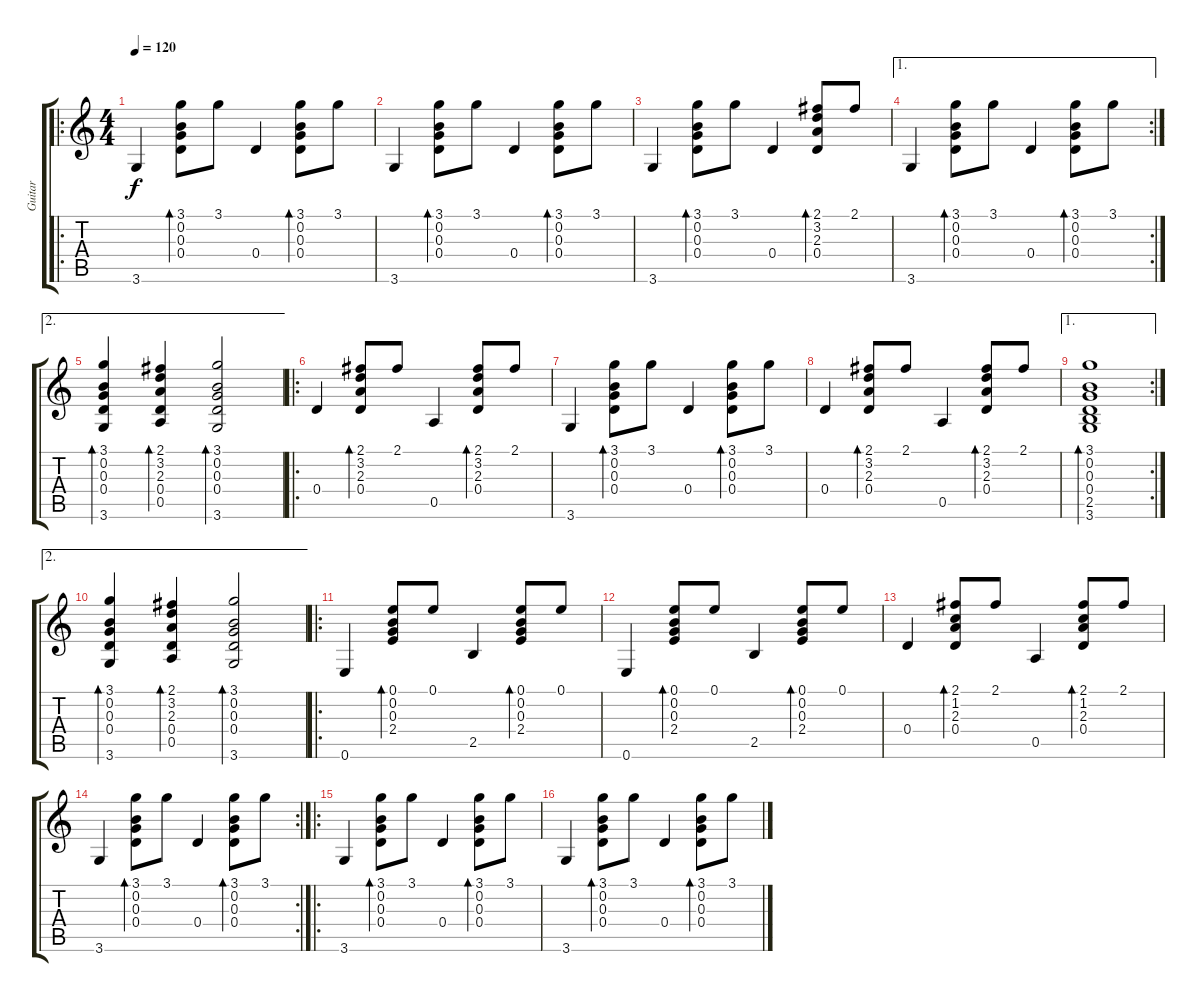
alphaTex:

\track ("Guitar" "Guitar") {instrument acousticguitarnylon}
\staff {score tabs}
\tuning (E4 B3 G3 D3 A2 E2) {hide}
\ro
\ts (4 4)
\tempo 120
\clef g2
\ks c
3.6.4{dy f instrument acousticguitarnylon} (3.1 0.2 0.3 0.4).8{bd 60} 3.1.8 0.4.4 (3.1 0.2 0.3 0.4).8{bd 60} 3.1.8 |
3.6.4 (3.1 0.2 0.3 0.4).8{bd 60} 3.1.8 0.4.4 (3.1 0.2 0.3 0.4).8{bd 60} 3.1.8 |
3.6.4 (3.1 0.2 0.3 0.4).8{bd 60} 3.1.8 0.4.4 (2.1 3.2 2.3 0.4).8{bd 60} 2.1.8 |
\ae 1
\rc 2
3.6.4 (3.1 0.2 0.3 0.4).8{bd 60} 3.1.8 0.4.4 (3.1 0.2 0.3 0.4).8{bd 60} 3.1.8 |
\ae 2
(3.1 0.2 0.3 0.4 3.6).4{bd 60} (2.1 3.2 2.3 0.4 0.5).4{bd 60} (3.1 0.2 0.3 0.4 3.6).2{bd 240} |
\ro
0.4.4 (2.1 3.2 2.3 0.4).8{bd 120} 2.1.8 0.5.4 (2.1 3.2 2.3 0.4).8{bd 120} 2.1.8 |
3.6.4 (3.1 0.2 0.3 0.4).8{bd 60} 3.1.8 0.4.4 (3.1 0.2 0.3 0.4).8{bd 60} 3.1.8 |
0.4.4 (2.1 3.2 2.3 0.4).8{bd 120} 2.1.8 0.5.4 (2.1 3.2 2.3 0.4).8{bd 120} 2.1.8 |
\ae 1
\rc 2
(3.1 0.2 0.3 0.4 2.5 3.6).1{bd 480} |
\ae 2
(3.1 0.2 0.3 0.4 3.6).4{bd 60} (2.1 3.2 2.3 0.4 0.5).4{bd 60} (3.1 0.2 0.3 0.4 3.6).2{bd 240} |
\ro
0.6.4 (0.1 0.2 0.3 2.4).8{bd 120} 0.1.8 2.5.4 (0.1 0.2 0.3 2.4).8{bd 120} 0.1.8 |
0.6.4 (0.1 0.2 0.3 2.4).8{bd 120} 0.1.8 2.5.4 (0.1 0.2 0.3 2.4).8{bd 120} 0.1.8 |
0.4.4 (2.1 1.2 2.3 0.4).8{bd 120} 2.1.8 0.5.4 (2.1 1.2 2.3 0.4).8{bd 120} 2.1.8 |
\rc 2
3.6.4 (3.1 0.2 0.3 0.4).8{bd 60} 3.1.8 0.4.4 (3.1 0.2 0.3 0.4).8{bd 60} 3.1.8 |
\ro
3.6.4 (3.1 0.2 0.3 0.4).8{bd 60} 3.1.8 0.4.4 (3.1 0.2 0.3 0.4).8{bd 60} 3.1.8 |
3.6.4 (3.1 0.2 0.3 0.4).8{bd 60} 3.1.8 0.4.4 (3.1 0.2 0.3 0.4).8{bd 60} 3.1.8
